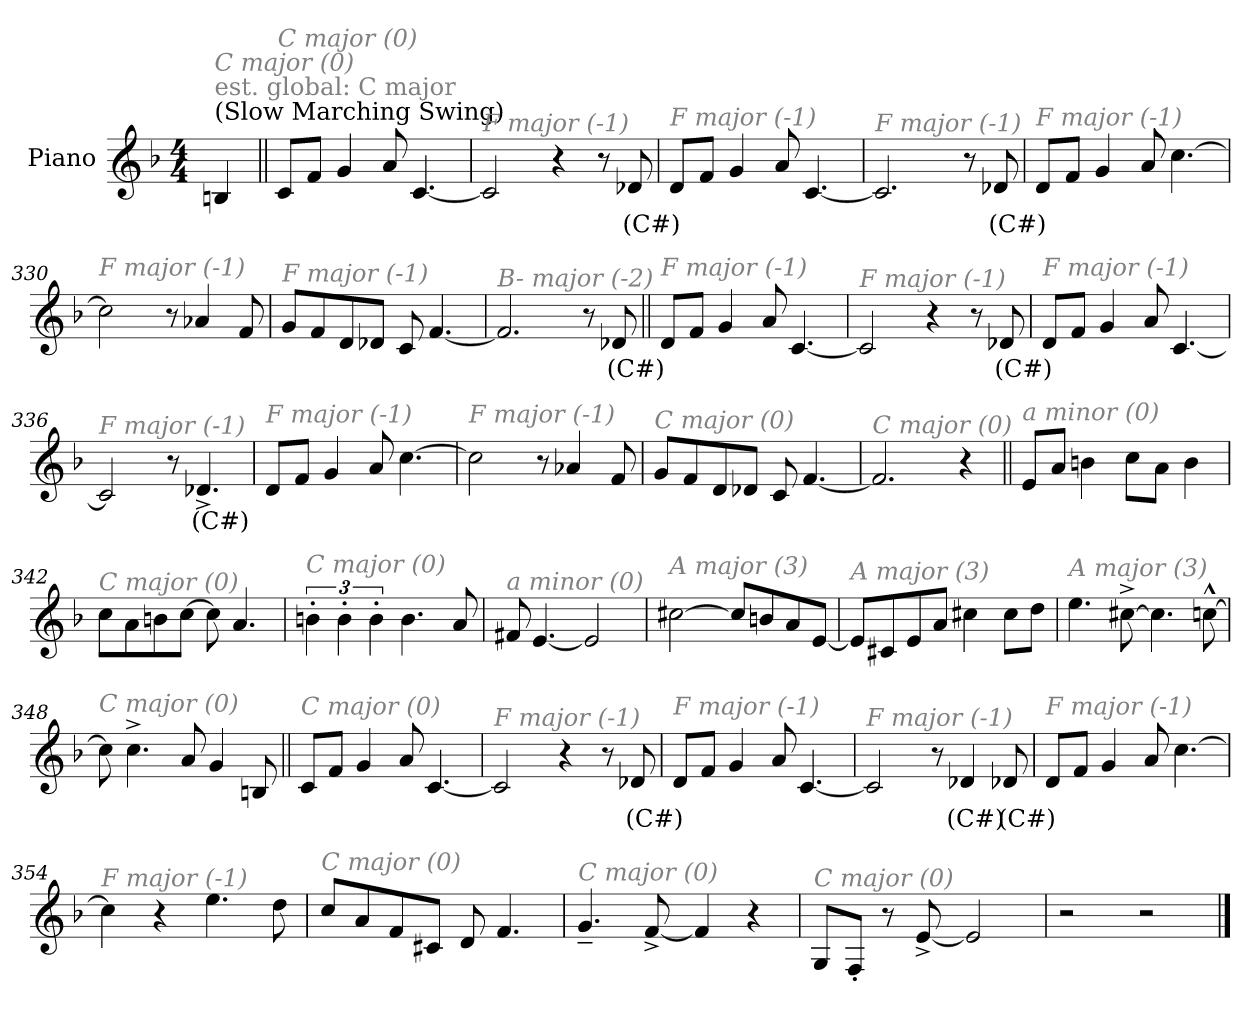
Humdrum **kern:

**kern	**text
*part1	*part1
*staff1	*staff1
*I"Piano	*
*I'Pno.	*
*clefG2	*
*k[b-]	*
*M4/4	*
*MM110	*
=1	=1
!LO:TX:a:t=(Slow Marching Swing)	!
!LO:TX:a:color=#808080:t=est. global&colon; C major	!
!LO:TX:i:color=#808080:t=C major (0)	!
4Bn/	.
=325||	=325||
!LO:TX:i:color=#808080:t=C major (0)	!
8c/L	.
8f/J	.
4g/	.
8a/	.
[4.c/	.
=326	=326
!LO:TX:i:color=#808080:t=F major (-1)	!
2c/]	.
4r	.
8r	.
8d-Xi/	(C#)
=327	=327
!LO:TX:i:color=#808080:t=F major (-1)	!
8d/L	.
8f/J	.
4g/	.
8a/	.
[4.c/	.
=328	=328
!LO:TX:i:color=#808080:t=F major (-1)	!
2.c/]	.
8r	.
8d-Xi/	(C#)
!!LO:LB:g=z
=329	=329
!LO:TX:i:color=#808080:t=F major (-1)	!
8d/L	.
8f/J	.
4g/	.
8a/	.
[4.cc\	.
=330	=330
!LO:TX:i:color=#808080:t=F major (-1)	!
2cc\]	.
8r	.
4a-X/	.
8f/	.
=331	=331
!LO:TX:i:color=#808080:t=F major (-1)	!
8g/L	.
8f/	.
8d/	.
8d-X/J	.
8c/	.
[4.f/	.
=332	=332
!LO:TX:i:color=#808080:t=B- major (-2)	!
2.f/]	.
8r	.
8d-Xi/	(C#)
!!LO:LB:g=z
=333||	=333||
!LO:TX:i:color=#808080:t=F major (-1)	!
8d/L	.
8f/J	.
4g/	.
8a/	.
[4.c/	.
=334	=334
!LO:TX:i:color=#808080:t=F major (-1)	!
2c/]	.
4r	.
8r	.
8d-Xi/	(C#)
=335	=335
!LO:TX:i:color=#808080:t=F major (-1)	!
8d/L	.
8f/J	.
4g/	.
8a/	.
[4.c/	.
=336	=336
!LO:TX:i:color=#808080:t=F major (-1)	!
2c/]	.
8r	.
4.d-X^i/	(C#)
!!LO:LB:g=z
=337	=337
!LO:TX:i:color=#808080:t=F major (-1)	!
8d/L	.
8f/J	.
4g/	.
8a/	.
[4.cc\	.
=338	=338
!LO:TX:i:color=#808080:t=F major (-1)	!
2cc\]	.
8r	.
4a-X/	.
8f/	.
=339	=339
!LO:TX:i:color=#808080:t=C major (0)	!
8g/L	.
8f/	.
8d/	.
8d-X/J	.
8c/	.
[4.f/	.
=340	=340
!LO:TX:i:color=#808080:t=C major (0)	!
2.f/]	.
4r	.
!!LO:LB:g=z
=341||	=341||
!LO:TX:i:color=#808080:t=a minor (0)	!
8e/L	.
8a/J	.
4bn\	.
8cc\L	.
8a\J	.
4b\	.
=342	=342
!LO:TX:i:color=#808080:t=C major (0)	!
8cc\L	.
8a\	.
8bn\	.
[8cc\J	.
8cc\]	.
4.a/	.
=343	=343
!LO:TX:i:color=#808080:t=C major (0)	!
6bn'\	.
6b'\	.
6b'\	.
4.b\	.
8a/	.
=344	=344
!LO:TX:i:color=#808080:t=a minor (0)	!
8f#X/	.
[4.e/	.
2e/]	.
!!LO:LB:g=z
=345	=345
!LO:TX:i:color=#808080:t=A major (3)	!
[2cc#X\	.
8cc#/L]	.
8bn/	.
8a/	.
[8e/J	.
=346	=346
!LO:TX:i:color=#808080:t=A major (3)	!
8e/L]	.
8c#X/	.
8e/	.
8a/J	.
4cc#X\	.
8cc#\L	.
8dd\J	.
=347	=347
!LO:TX:i:color=#808080:t=A major (3)	!
4.ee\	.
[8cc#X^\	.
4.cc#\]	.
[8ccn^^\	.
=348	=348
!LO:TX:i:color=#808080:t=C major (0)	!
8cc\]	.
4.cc^\	.
8a/	.
4g/	.
8Bn/	.
!!LO:LB:g=z
=349||	=349||
!LO:TX:i:color=#808080:t=C major (0)	!
8c/L	.
8f/J	.
4g/	.
8a/	.
[4.c/	.
=350	=350
!LO:TX:i:color=#808080:t=F major (-1)	!
2c/]	.
4r	.
8r	.
8d-Xi/	(C#)
=351	=351
!LO:TX:i:color=#808080:t=F major (-1)	!
8d/L	.
8f/J	.
4g/	.
8a/	.
[4.c/	.
=352	=352
!LO:TX:i:color=#808080:t=F major (-1)	!
2c/]	.
8r	.
4d-Xi/	(C#)
8d-Xi/	(C#)
!!LO:LB:g=z
=353	=353
!LO:TX:i:color=#808080:t=F major (-1)	!
8d/L	.
8f/J	.
4g/	.
8a/	.
[4.cc\	.
=354	=354
!LO:TX:i:color=#808080:t=F major (-1)	!
4cc\]	.
4r	.
4.ee\	.
8dd\	.
=355	=355
!LO:TX:i:color=#808080:t=C major (0)	!
8cc/L	.
8a/	.
8f/	.
8c#X/J	.
8d/	.
4.f/	.
=356	=356
!LO:TX:i:color=#808080:t=C major (0)	!
4.g~/	.
[8f^/	.
4f/]	.
4r	.
=357	=357
!LO:TX:i:color=#808080:t=C major (0)	!
8G/L	.
8F'/J	.
8r	.
[8e^/	.
2e/]	.
=358	=358
2r	.
2r	.
==	==
*-	*-
